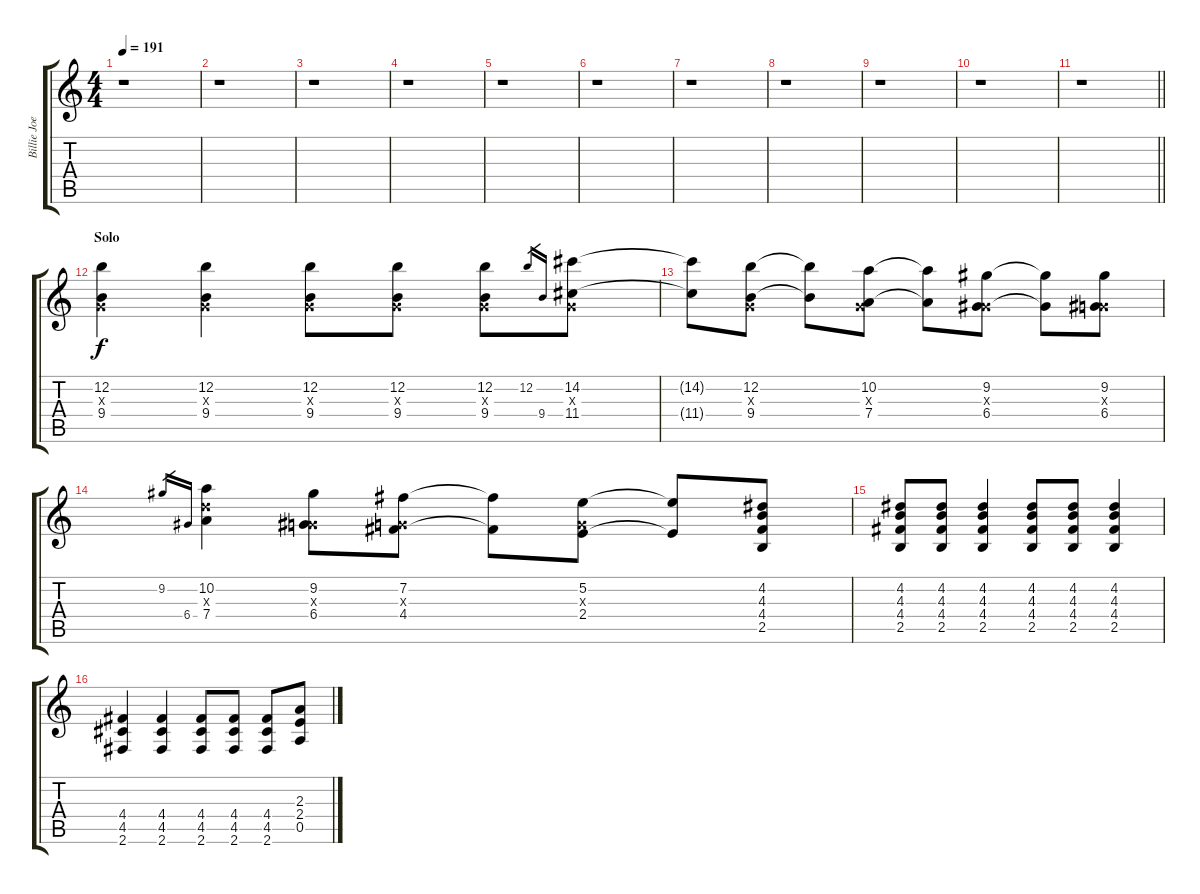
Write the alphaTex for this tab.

\track ("Billie Joe Armstrong (Solo)" "Billie Joe") {instrument overdrivenguitar}
\staff {score tabs}
\tuning (E4 B3 G3 D3 A2 E2) {hide}
\ts (4 4)
\tempo 191
\clef g2
\ks c
r.1{dy f} |
r.1 |
r.1 |
r.1 |
r.1 |
r.1 |
r.1 |
r.1 |
r.1 |
r.1 |
\barLineRight lightlight
r.1 |
\section ("" "Solo")
(12.2 0.3{x} 9.4).4 (12.2 0.3{x} 9.4).4 (12.2 0.3{x} 9.4).8 (12.2 0.3{x} 9.4).8 (12.2 0.3{x} 9.4).8 12.2.16{gr} 9.4.16{gr} (14.2 0.3{x} 11.4).8 |
(14.2{t} 11.4{t}).8 (12.2 0.3{x} 9.4).8 (12.2{t} 9.4{t}).8 (10.2 0.3{x} 7.4).8 (10.2{t} 7.4{t}).8 (9.2 0.3{x} 6.4).8 (9.2{t} 6.4{t}).8 (9.2 0.3{x} 6.4).8 |
9.2.16{gr} 6.4.16{gr} (10.2 7.3{x} 7.4).4 (9.2 0.3{x} 6.4).8 (7.2 0.3{x} 4.4).8 (7.2{t} 4.4{t}).8 (5.2 0.3{x} 2.4).8 (5.2{t} 2.4{t}).8 (4.2 4.3 4.4 2.5).8 |
(4.2 4.3 4.4 2.5).8 (4.2 4.3 4.4 2.5).8 (4.2 4.3 4.4 2.5).4 (4.2 4.3 4.4 2.5).8 (4.2 4.3 4.4 2.5).8 (4.2 4.3 4.4 2.5).4 |
(4.4 4.5 2.6).4 (4.4 4.5 2.6).4 (4.4 4.5 2.6).8 (4.4 4.5 2.6).8 (4.4 4.5 2.6).8 (2.3 2.4 0.5).8
